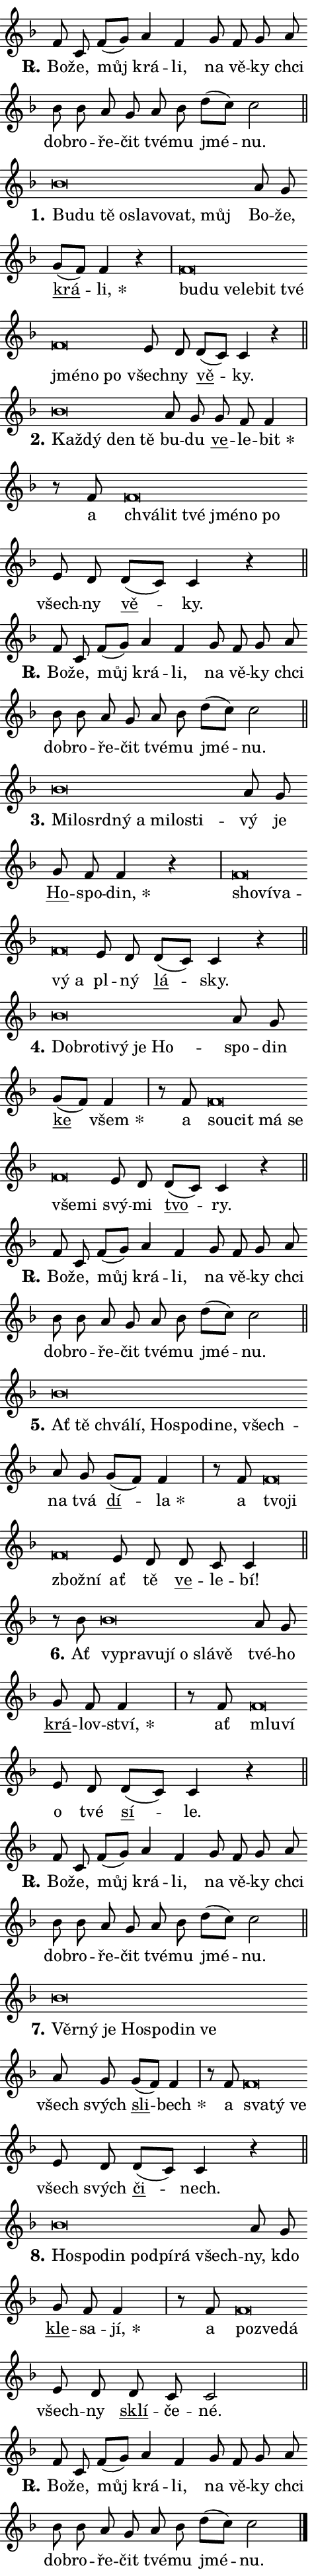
\version "2.24.0"
\header { tagline = "" }
\paper {
  indent = 0\cm
  top-margin = 0\cm
  right-margin = 0.13\cm % to fit lyric hyphens
  bottom-margin = 0\cm
  left-margin = 0\cm
  paper-width = 8\cm
  page-breaking = #ly:one-page-breaking
  system-system-spacing.basic-distance = #11
  score-system-spacing.basic-distance = #11
  ragged-last = ##f
}


%% Author: Thomas Morley
%% https://lists.gnu.org/archive/html/lilypond-user/2020-05/msg00002.html
#(define (line-position grob)
"Returns position of @var[grob} in current system:
   @code{'start}, if at first time-step
   @code{'end}, if at last time-step
   @code{'middle} otherwise
"
  (let* ((col (ly:item-get-column grob))
         (ln (ly:grob-object col 'left-neighbor))
         (rn (ly:grob-object col 'right-neighbor))
         (col-to-check-left (if (ly:grob? ln) ln col))
         (col-to-check-right (if (ly:grob? rn) rn col))
         (break-dir-left
           (and
             (ly:grob-property col-to-check-left 'non-musical #f)
             (ly:item-break-dir col-to-check-left)))
         (break-dir-right
           (and
             (ly:grob-property col-to-check-right 'non-musical #f)
             (ly:item-break-dir col-to-check-right))))
        (cond ((eqv? 1 break-dir-left) 'start)
              ((eqv? -1 break-dir-right) 'end)
              (else 'middle))))

#(define (tranparent-at-line-position vctor)
  (lambda (grob)
  "Relying on @code{line-position} select the relevant enry from @var{vctor}.
Used to determine transparency,"
    (case (line-position grob)
      ((end) (not (vector-ref vctor 0)))
      ((middle) (not (vector-ref vctor 1)))
      ((start) (not (vector-ref vctor 2))))))

noteHeadBreakVisibility =
#(define-music-function (break-visibility)(vector?)
"Makes @code{NoteHead}s transparent relying on @var{break-visibility}"
#{
  \override NoteHead.transparent =
    #(tranparent-at-line-position break-visibility)
#})

#(define delete-ledgers-for-transparent-note-heads
  (lambda (grob)
    "Reads whether a @code{NoteHead} is transparent.
If so this @code{NoteHead} is removed from @code{'note-heads} from
@var{grob}, which is supposed to be @code{LedgerLineSpanner}.
As a result ledgers are not printed for this @code{NoteHead}"
    (let* ((nhds-array (ly:grob-object grob 'note-heads))
           (nhds-list
             (if (ly:grob-array? nhds-array)
                 (ly:grob-array->list nhds-array)
                 '()))
           ;; Relies on the transparent-property being done before
           ;; Staff.LedgerLineSpanner.after-line-breaking is executed.
           ;; This is fragile ...
           (to-keep
             (remove
               (lambda (nhd)
                 (ly:grob-property nhd 'transparent #f))
               nhds-list)))
      ;; TODO find a better method to iterate over grob-arrays, similiar
      ;; to filter/remove etc for lists
      ;; For now rebuilt from scratch
      (set! (ly:grob-object grob 'note-heads)  '())
      (for-each
        (lambda (nhd)
          (ly:pointer-group-interface::add-grob grob 'note-heads nhd))
        to-keep))))

squashNotes = {
  \override NoteHead.X-extent = #'(-0.2 . 0.2)
  \override NoteHead.Y-extent = #'(-0.75 . 0)
  \override NoteHead.stencil =
    #(lambda (grob)
       (let ((pos (ly:grob-property grob 'staff-position)))
         (begin
           (if (< pos -7) (display "ERROR: Lower brevis then expected\n") (display ""))
           (if (<= pos -6) ly:text-interface::print ly:note-head::print))))
}
unSquashNotes = {
  \revert NoteHead.X-extent
  \revert NoteHead.Y-extent
  \revert NoteHead.stencil
}

hideNotes = \noteHeadBreakVisibility #begin-of-line-visible
unHideNotes = \noteHeadBreakVisibility #all-visible

% work-around for resetting accidentals
% https://lilypond.org/doc/v2.23/Documentation/notation/displaying-rhythms#unmetered-music
cadenzaMeasure = {
  \cadenzaOff
  \partial 1024 s1024
  \cadenzaOn
}

#(define-markup-command (accent layout props text) (markup?)
  "Underline accented syllable"
  (interpret-markup layout props
    #{\markup \override #'(offset . 4.3) \underline { #text }#}))

responsum = \markup \concat {
  "R" \hspace #-1.05 \path #0.1 #'((moveto 0 0.07) (lineto 0.9 0.8)) \hspace #0.05 "."
}

spaceSize = #0.6828661417322834 % exact space size for TeX Gyre Schola

\layout {
  \context {
    \Staff
    \remove "Time_signature_engraver"
    \override LedgerLineSpanner.after-line-breaking = #delete-ledgers-for-transparent-note-heads
  }
  \context {
    \Lyrics {
      \override LyricSpace.minimum-distance = \spaceSize
      \override LyricText.font-name = #"TeX Gyre Schola"
      \override LyricText.font-size = 1
      \override StanzaNumber.font-name = #"TeX Gyre Schola Bold"
      \override StanzaNumber.font-size = 1
    }
  }
  \context {
    \Score 
    \override NoteHead.text =
      #(lambda (grob) 
        (let ((pos (ly:grob-property grob 'staff-position)))
          #{\markup {
            \combine
              \halign #-0.55 \raise #(if (= pos -6) 0 0.5) \override #'(thickness . 2) \draw-line #'(3.2 . 0)
              \musicglyph "noteheads.sM1"
          }#}))
  }
}

% magnetic-lyrics.ily
%
%   written by
%     Jean Abou Samra <jean@abou-samra.fr>
%     Werner Lemberg <wl@gnu.org>
%
%   adapted by
%     Jiri Hon <jiri.hon@gmail.com>
%
% Version 2022-Apr-15

% https://www.mail-archive.com/lilypond-user@gnu.org/msg149350.html

#(define (Left_hyphen_pointer_engraver context)
   "Collect syllable-hyphen-syllable occurrences in lyrics and store
them in properties.  This engraver only looks to the left.  For
example, if the lyrics input is @code{foo -- bar}, it does the
following.

@itemize @bullet
@item
Set the @code{text} property of the @code{LyricHyphen} grob between
@q{foo} and @q{bar} to @code{foo}.

@item
Set the @code{left-hyphen} property of the @code{LyricText} grob with
text @q{foo} to the @code{LyricHyphen} grob between @q{foo} and
@q{bar}.
@end itemize

Use this auxiliary engraver in combination with the
@code{lyric-@/text::@/apply-@/magnetic-@/offset!} hook."
   (let ((hyphen #f)
         (text #f))
     (make-engraver
      (acknowledgers
       ((lyric-syllable-interface engraver grob source-engraver)
        (set! text grob)))
      (end-acknowledgers
       ((lyric-hyphen-interface engraver grob source-engraver)
        ;(when (not (grob::has-interface grob 'lyric-space-interface))
          (set! hyphen grob)));)
      ((stop-translation-timestep engraver)
       (when (and text hyphen)
         (ly:grob-set-object! text 'left-hyphen hyphen))
       (set! text #f)
       (set! hyphen #f)))))

#(define (lyric-text::apply-magnetic-offset! grob)
   "If the space between two syllables is less than the value in
property @code{LyricText@/.details@/.squash-threshold}, move the right
syllable to the left so that it gets concatenated with the left
syllable.

Use this function as a hook for
@code{LyricText@/.after-@/line-@/breaking} if the
@code{Left_@/hyphen_@/pointer_@/engraver} is active."
   (let ((hyphen (ly:grob-object grob 'left-hyphen #f)))
     (when hyphen
       (let ((left-text (ly:spanner-bound hyphen LEFT)))
         (when (grob::has-interface left-text 'lyric-syllable-interface)
           (let* ((common (ly:grob-common-refpoint grob left-text X))
                  (this-x-ext (ly:grob-extent grob common X))
                  (left-x-ext
                   (begin
                     ;; Trigger magnetism for left-text.
                     (ly:grob-property left-text 'after-line-breaking)
                     (ly:grob-extent left-text common X)))
                  ;; `delta` is the gap width between two syllables.
                  (delta (- (interval-start this-x-ext)
                            (interval-end left-x-ext)))
                  (details (ly:grob-property grob 'details))
                  (threshold (assoc-get 'squash-threshold details 0.2)))
             (when (< delta threshold)
               (let* (;; We have to manipulate the input text so that
                      ;; ligatures crossing syllable boundaries are not
                      ;; disabled.  For languages based on the Latin
                      ;; script this is essentially a beautification.
                      ;; However, for non-Western scripts it can be a
                      ;; necessity.
                      (lt (ly:grob-property left-text 'text))
                      (rt (ly:grob-property grob 'text))
                      (is-space (grob::has-interface hyphen 'lyric-space-interface))
                      (space (if is-space " " ""))
                      (extra-delta (if is-space spaceSize 0))
                      ;; Append new syllable.
                      (ltrt-space (if (and (string? lt) (string? rt))
                                (string-append lt space rt)
                                (make-concat-markup (list lt space rt))))
                      ;; Right-align `ltrt` to the right side.
                      (ltrt-space-markup (grob-interpret-markup
                               grob
                               (make-translate-markup
                                (cons (interval-length this-x-ext) 0)
                                (make-right-align-markup ltrt-space)))))
                 (begin
                   ;; Don't print `left-text`.
                   (ly:grob-set-property! left-text 'stencil #f)
                   ;; Set text and stencil (which holds all collected
                   ;; syllables so far) and shift it to the left.
                   (ly:grob-set-property! grob 'text ltrt-space)
                   (ly:grob-set-property! grob 'stencil ltrt-space-markup)
                   (ly:grob-translate-axis! grob (- (- delta extra-delta)) X))))))))))


#(define (lyric-hyphen::displace-bounds-first grob)
   ;; Make very sure this callback isn't triggered too early.
   (let ((left (ly:spanner-bound grob LEFT))
         (right (ly:spanner-bound grob RIGHT)))
     (ly:grob-property left 'after-line-breaking)
     (ly:grob-property right 'after-line-breaking)
     (ly:lyric-hyphen::print grob)))

squashThreshold = #0.4

\layout {
  \context {
    \Lyrics
    \consists #Left_hyphen_pointer_engraver
    \override LyricText.after-line-breaking =
      #lyric-text::apply-magnetic-offset!
    \override LyricHyphen.stencil = #lyric-hyphen::displace-bounds-first
    \override LyricText.details.squash-threshold = \squashThreshold
    \override LyricHyphen.minimum-distance = 0
    \override LyricHyphen.minimum-length = \squashThreshold
  }
}

squashText = \override LyricText.details.squash-threshold = 9999
unSquashText = \override LyricText.details.squash-threshold = \squashThreshold

leftText = \override LyricText.self-alignment-X = #LEFT
unLeftText = \revert LyricText.self-alignment-X

starOffset = #(lambda (grob) 
                (let ((x_offset (ly:self-alignment-interface::aligned-on-x-parent grob)))
                  (if (= x_offset 0) 0 (+ x_offset 1.2))))

star = #(define-music-function (syllable)(string?)
"Append star separator at the end of a syllable"
#{
  \once \override LyricText.X-offset = #starOffset
  \lyricmode { \markup {
    #syllable
    \override #'((font-name . "TeX Gyre Schola Bold")) \hspace #0.2 \lower #0.65 \larger "*"
  } }
#})

starAccent = #(define-music-function (syllable)(string?)
"Append star separator at the end of a syllable and make accent"
#{
  \once \override LyricText.X-offset = #starOffset
  \lyricmode { \markup {
    \accent #syllable
    \override #'((font-name . "TeX Gyre Schola Bold")) \hspace #0.2 \lower #0.65 \larger "*"
  } }
#})

breath = #(define-music-function (syllable)(string?)
"Append breathing indicator at the end of a syllable"
#{
  \lyricmode { \markup { #syllable "+" } }
#})

optionalBreath = #(define-music-function (syllable)(string?)
"Append optional breathing indicator at the end of a syllable"
#{
  \lyricmode { \markup { #syllable "(+)" } }
#})


\score {
    <<
        \new Voice = "melody" { \cadenzaOn \key f \major \relative { f'8 c f[( g)] a4 f \bar "" g8 f g a \bar "" bes bes a g \bar "" a bes d[( c)] c2 \cadenzaMeasure \bar "||" \break } }
        \new Lyrics \lyricsto "melody" { \lyricmode { \set stanza = \responsum
Bo -- že, můj krá -- li, na vě -- ky chci dob -- ro -- ře -- čit tvé -- mu jmé -- nu. } }
    >>
    \layout {}
}

\score {
    <<
        \new Voice = "melody" { \cadenzaOn \key f \major \relative { \squashNotes bes'\breve*1/16 \hideNotes \breve*1/16 \bar "" \breve*1/16 \bar "" \breve*1/16 \bar "" \breve*1/16 \bar "" \breve*1/16 \bar "" \breve*1/16 \breve*1/16 \bar "" \unHideNotes \unSquashNotes a8 g \bar "" g[( f)] f4 r \cadenzaMeasure \bar "|" \squashNotes f\breve*1/16 \hideNotes \breve*1/16 \bar "" \breve*1/16 \bar "" \breve*1/16 \bar "" \breve*1/16 \bar "" \breve*1/16 \bar "" \breve*1/16 \bar "" \breve*1/16 \breve*1/16 \bar "" \unHideNotes \unSquashNotes e8 d \bar "" d[( c)] c4 r \cadenzaMeasure \bar "||" \break } }
        \new Lyrics \lyricsto "melody" { \lyricmode { \set stanza = "1."
\leftText Bu -- \squashText du tě o -- sla -- vo -- vat, můj \unLeftText \unSquashText Bo -- že, \markup \accent krá -- \star li, \leftText bu -- \squashText du ve -- le -- bit tvé jmé -- no po \unLeftText \unSquashText všech -- ny \markup \accent vě -- ky. } }
    >>
    \layout {}
}

\score {
    <<
        \new Voice = "melody" { \cadenzaOn \key f \major \relative { \squashNotes bes'\breve*1/16 \hideNotes \breve*1/16 \bar "" \breve*1/16 \breve*1/16 \bar "" \unHideNotes \unSquashNotes a8 g \bar "" g f f4 \cadenzaMeasure \bar "|" r8 f8 \squashNotes f\breve*1/16 \hideNotes \breve*1/16 \bar "" \breve*1/16 \bar "" \breve*1/16 \bar "" \breve*1/16 \breve*1/16 \bar "" \unHideNotes \unSquashNotes e8 d \bar "" d[( c)] c4 r \cadenzaMeasure \bar "||" \break } }
        \new Lyrics \lyricsto "melody" { \lyricmode { \set stanza = "2."
\leftText Kaž -- \squashText dý den tě \unLeftText \unSquashText bu -- du \markup \accent ve -- le -- \star bit a \leftText chvá -- \squashText lit tvé jmé -- no po \unLeftText \unSquashText všech -- ny \markup \accent vě -- ky. } }
    >>
    \layout {}
}

\score {
    <<
        \new Voice = "melody" { \cadenzaOn \key f \major \relative { f'8 c f[( g)] a4 f \bar "" g8 f g a \bar "" bes bes a g \bar "" a bes d[( c)] c2 \cadenzaMeasure \bar "||" \break } }
        \new Lyrics \lyricsto "melody" { \lyricmode { \set stanza = \responsum
Bo -- že, můj krá -- li, na vě -- ky chci dob -- ro -- ře -- čit tvé -- mu jmé -- nu. } }
    >>
    \layout {}
}

\score {
    <<
        \new Voice = "melody" { \cadenzaOn \key f \major \relative { \squashNotes bes'\breve*1/16 \hideNotes \breve*1/16 \bar "" \breve*1/16 \bar "" \breve*1/16 \bar "" \breve*1/16 \bar "" \breve*1/16 \bar "" \breve*1/16 \breve*1/16 \bar "" \unHideNotes \unSquashNotes a8 g \bar "" g f f4 r \cadenzaMeasure \bar "|" \squashNotes f\breve*1/16 \hideNotes \breve*1/16 \bar "" \breve*1/16 \bar "" \breve*1/16 \breve*1/16 \bar "" \unHideNotes \unSquashNotes e8 d \bar "" d[( c)] c4 r \cadenzaMeasure \bar "||" \break } }
        \new Lyrics \lyricsto "melody" { \lyricmode { \set stanza = "3."
\leftText Mi -- \squashText lo -- srd -- ný a mi -- lo -- sti -- \unLeftText \unSquashText vý je \markup \accent Ho -- spo -- \star din, \leftText sho -- \squashText ví -- va -- vý a \unLeftText \unSquashText pl -- ný \markup \accent lá -- sky. } }
    >>
    \layout {}
}

\score {
    <<
        \new Voice = "melody" { \cadenzaOn \key f \major \relative { \squashNotes bes'\breve*1/16 \hideNotes \breve*1/16 \bar "" \breve*1/16 \bar "" \breve*1/16 \bar "" \breve*1/16 \breve*1/16 \bar "" \unHideNotes \unSquashNotes a8 g \bar "" g[( f)] f4 \cadenzaMeasure \bar "|" r8 f8 \squashNotes f\breve*1/16 \hideNotes \breve*1/16 \bar "" \breve*1/16 \bar "" \breve*1/16 \bar "" \breve*1/16 \breve*1/16 \bar "" \unHideNotes \unSquashNotes e8 d \bar "" d[( c)] c4 r \cadenzaMeasure \bar "||" \break } }
        \new Lyrics \lyricsto "melody" { \lyricmode { \set stanza = "4."
\leftText Dob -- \squashText ro -- ti -- vý je Ho -- \unLeftText \unSquashText spo -- din \markup \accent ke \star všem a \leftText sou -- \squashText cit má se vše -- mi \unLeftText \unSquashText svý -- mi \markup \accent tvo -- ry. } }
    >>
    \layout {}
}

\score {
    <<
        \new Voice = "melody" { \cadenzaOn \key f \major \relative { f'8 c f[( g)] a4 f \bar "" g8 f g a \bar "" bes bes a g \bar "" a bes d[( c)] c2 \cadenzaMeasure \bar "||" \break } }
        \new Lyrics \lyricsto "melody" { \lyricmode { \set stanza = \responsum
Bo -- že, můj krá -- li, na vě -- ky chci dob -- ro -- ře -- čit tvé -- mu jmé -- nu. } }
    >>
    \layout {}
}

\score {
    <<
        \new Voice = "melody" { \cadenzaOn \key f \major \relative { \squashNotes bes'\breve*1/16 \hideNotes \breve*1/16 \bar "" \breve*1/16 \bar "" \breve*1/16 \bar "" \breve*1/16 \bar "" \breve*1/16 \bar "" \breve*1/16 \bar "" \breve*1/16 \breve*1/16 \bar "" \unHideNotes \unSquashNotes a8 g \bar "" g[( f)] f4 \cadenzaMeasure \bar "|" r8 f8 \squashNotes f\breve*1/16 \hideNotes \breve*1/16 \bar "" \breve*1/16 \breve*1/16 \bar "" \unHideNotes \unSquashNotes e8 d \bar "" d c c4 \cadenzaMeasure \bar "||" \break } }
        \new Lyrics \lyricsto "melody" { \lyricmode { \set stanza = "5."
\leftText Ať \squashText tě chvá -- lí, Ho -- spo -- di -- ne, všech -- \unLeftText \unSquashText na tvá \markup \accent dí -- \star la a \leftText tvo -- \squashText ji zbož -- ní \unLeftText \unSquashText ať tě \markup \accent ve -- le -- bí! } }
    >>
    \layout {}
}

\score {
    <<
        \new Voice = "melody" { \cadenzaOn \key f \major \relative { r8 bes'8 \squashNotes bes\breve*1/16 \hideNotes \breve*1/16 \bar "" \breve*1/16 \bar "" \breve*1/16 \bar "" \breve*1/16 \bar "" \breve*1/16 \breve*1/16 \bar "" \unHideNotes \unSquashNotes a8 g \bar "" g f f4 \cadenzaMeasure \bar "|" r8 f8 \squashNotes f\breve*1/16 \hideNotes \breve*1/16 \bar "" \unHideNotes \unSquashNotes e8 d \bar "" d[( c)] c4 r \cadenzaMeasure \bar "||" \break } }
        \new Lyrics \lyricsto "melody" { \lyricmode { \set stanza = "6."
Ať \leftText vy -- \squashText pra -- vu -- jí o slá -- vě \unLeftText \unSquashText tvé -- ho \markup \accent krá -- lov -- \star ství, ať \leftText mlu -- \squashText ví \unLeftText \unSquashText o tvé \markup \accent sí -- le. } }
    >>
    \layout {}
}

\score {
    <<
        \new Voice = "melody" { \cadenzaOn \key f \major \relative { f'8 c f[( g)] a4 f \bar "" g8 f g a \bar "" bes bes a g \bar "" a bes d[( c)] c2 \cadenzaMeasure \bar "||" \break } }
        \new Lyrics \lyricsto "melody" { \lyricmode { \set stanza = \responsum
Bo -- že, můj krá -- li, na vě -- ky chci dob -- ro -- ře -- čit tvé -- mu jmé -- nu. } }
    >>
    \layout {}
}

\score {
    <<
        \new Voice = "melody" { \cadenzaOn \key f \major \relative { \squashNotes bes'\breve*1/16 \hideNotes \breve*1/16 \bar "" \breve*1/16 \bar "" \breve*1/16 \bar "" \breve*1/16 \bar "" \breve*1/16 \breve*1/16 \bar "" \unHideNotes \unSquashNotes a8 g \bar "" g[( f)] f4 \cadenzaMeasure \bar "|" r8 f8 \squashNotes f\breve*1/16 \hideNotes \breve*1/16 \breve*1/16 \bar "" \unHideNotes \unSquashNotes e8 d \bar "" d[( c)] c4 r \cadenzaMeasure \bar "||" \break } }
        \new Lyrics \lyricsto "melody" { \lyricmode { \set stanza = "7."
\leftText Věr -- \squashText ný je Ho -- spo -- din ve \unLeftText \unSquashText všech svých \markup \accent sli -- \star bech a \leftText sva -- \squashText tý ve \unLeftText \unSquashText všech svých \markup \accent či -- nech. } }
    >>
    \layout {}
}

\score {
    <<
        \new Voice = "melody" { \cadenzaOn \key f \major \relative { \squashNotes bes'\breve*1/16 \hideNotes \breve*1/16 \bar "" \breve*1/16 \bar "" \breve*1/16 \bar "" \breve*1/16 \bar "" \breve*1/16 \breve*1/16 \bar "" \unHideNotes \unSquashNotes a8 g \bar "" g f f4 \cadenzaMeasure \bar "|" r8 f8 \squashNotes f\breve*1/16 \hideNotes \breve*1/16 \breve*1/16 \bar "" \unHideNotes \unSquashNotes e8 d \bar "" d c c2 \cadenzaMeasure \bar "||" \break } }
        \new Lyrics \lyricsto "melody" { \lyricmode { \set stanza = "8."
\leftText Ho -- \squashText spo -- din pod -- pí -- rá všech -- \unLeftText \unSquashText ny, kdo \markup \accent kle -- sa -- \star jí, a \leftText po -- \squashText zve -- dá \unLeftText \unSquashText všech -- ny \markup \accent sklí -- če -- né. } }
    >>
    \layout {}
}

\score {
    <<
        \new Voice = "melody" { \cadenzaOn \key f \major \relative { f'8 c f[( g)] a4 f \bar "" g8 f g a \bar "" bes bes a g \bar "" a bes d[( c)] c2 \cadenzaMeasure \bar "||" \break } \bar "|." }
        \new Lyrics \lyricsto "melody" { \lyricmode { \set stanza = \responsum
Bo -- že, můj krá -- li, na vě -- ky chci dob -- ro -- ře -- čit tvé -- mu jmé -- nu. } }
    >>
    \layout {}
}
